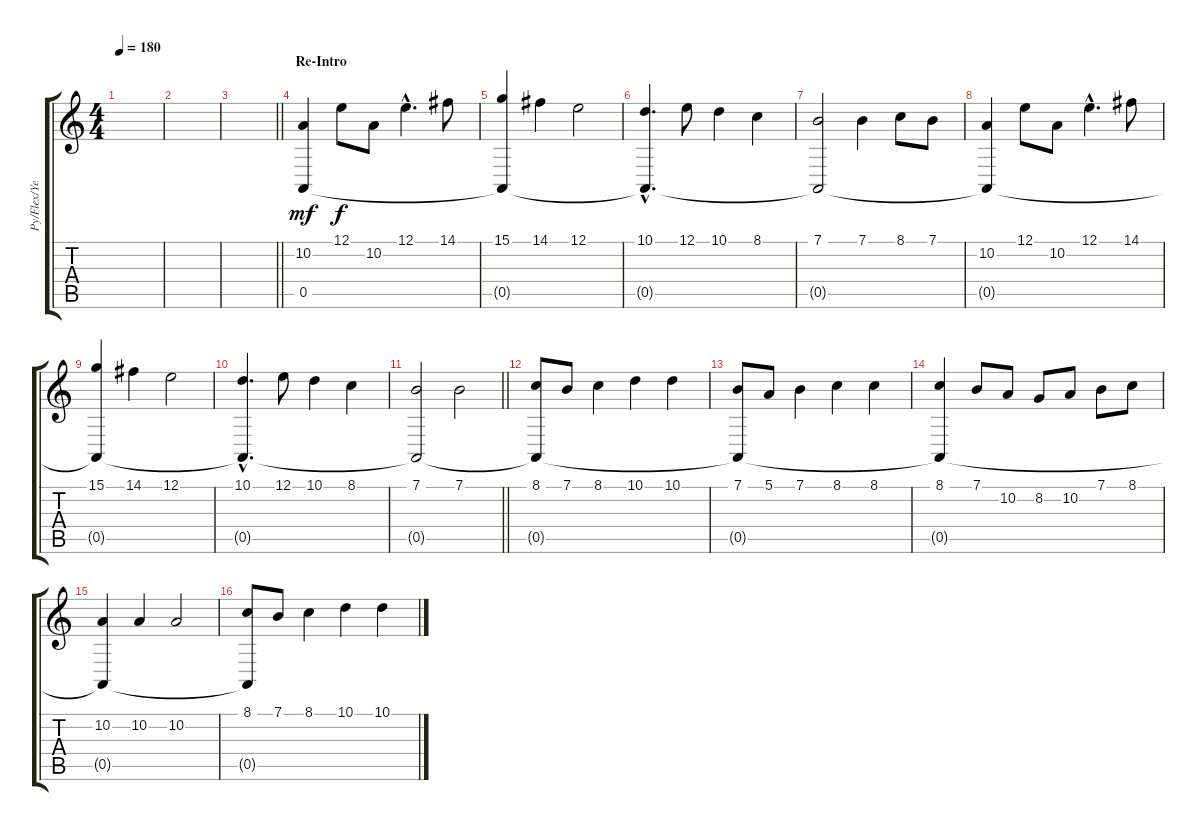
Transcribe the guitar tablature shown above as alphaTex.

\track ("Py/Flex/Yellow" "Py/Flex/Ye") {instrument bagpipe}
\staff {score tabs}
\tuning (E4 B3 G3 D3 A2 E2) {hide}
\ts (4 4)
\tempo 180
\clef g2
\ks c
|
|
\barLineRight lightlight
|
\section ("" "Re-Intro")
(10.2 0.5).4{dy mf} 12.1.8{dy f} 10.2.8 12.1{hac}.4{d} 14.1.8 |
(15.1 0.5{t}).4 14.1.4 12.1.2 |
(10.1{hac} 0.5{hac t}).4{d} 12.1.8 10.1.4 8.1.4 |
(7.1 0.5{t}).2 7.1.4 8.1.8 7.1.8 |
(10.2 0.5{t}).4 12.1.8 10.2.8 12.1{hac}.4{d} 14.1.8 |
(15.1 0.5{t}).4 14.1.4 12.1.2 |
(10.1{hac} 0.5{hac t}).4{d} 12.1.8 10.1.4 8.1.4 |
\barLineRight lightlight
(7.1 0.5{t}).2 7.1.2 |
(8.1 0.5{t}).8 7.1.8 8.1.4 10.1.4 10.1.4 |
(7.1 0.5{t}).8 5.1.8 7.1.4 8.1.4 8.1.4 |
(8.1 0.5{t}).4 7.1.8 10.2.8 8.2.8 10.2.8 7.1.8 8.1.8 |
(10.2 0.5{t}).4 10.2.4 10.2.2 |
(8.1 0.5{t}).8 7.1.8 8.1.4 10.1.4 10.1.4
